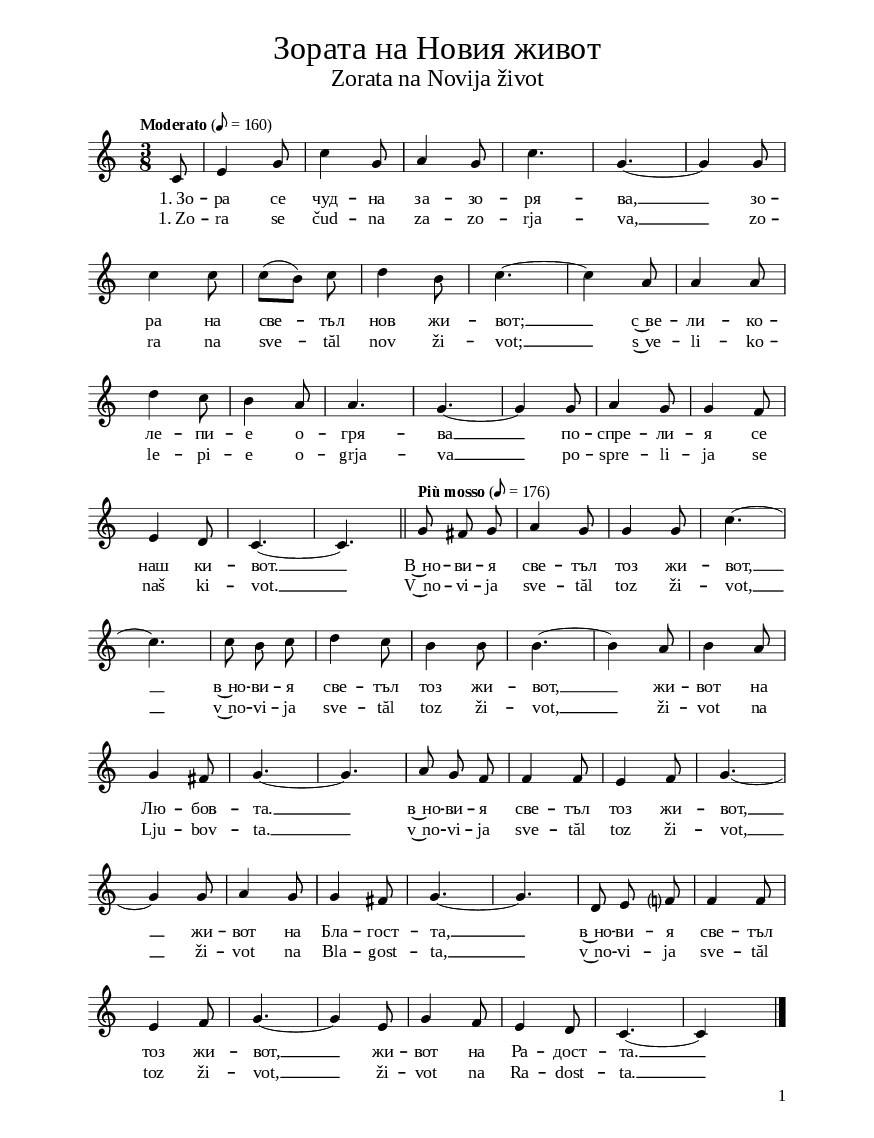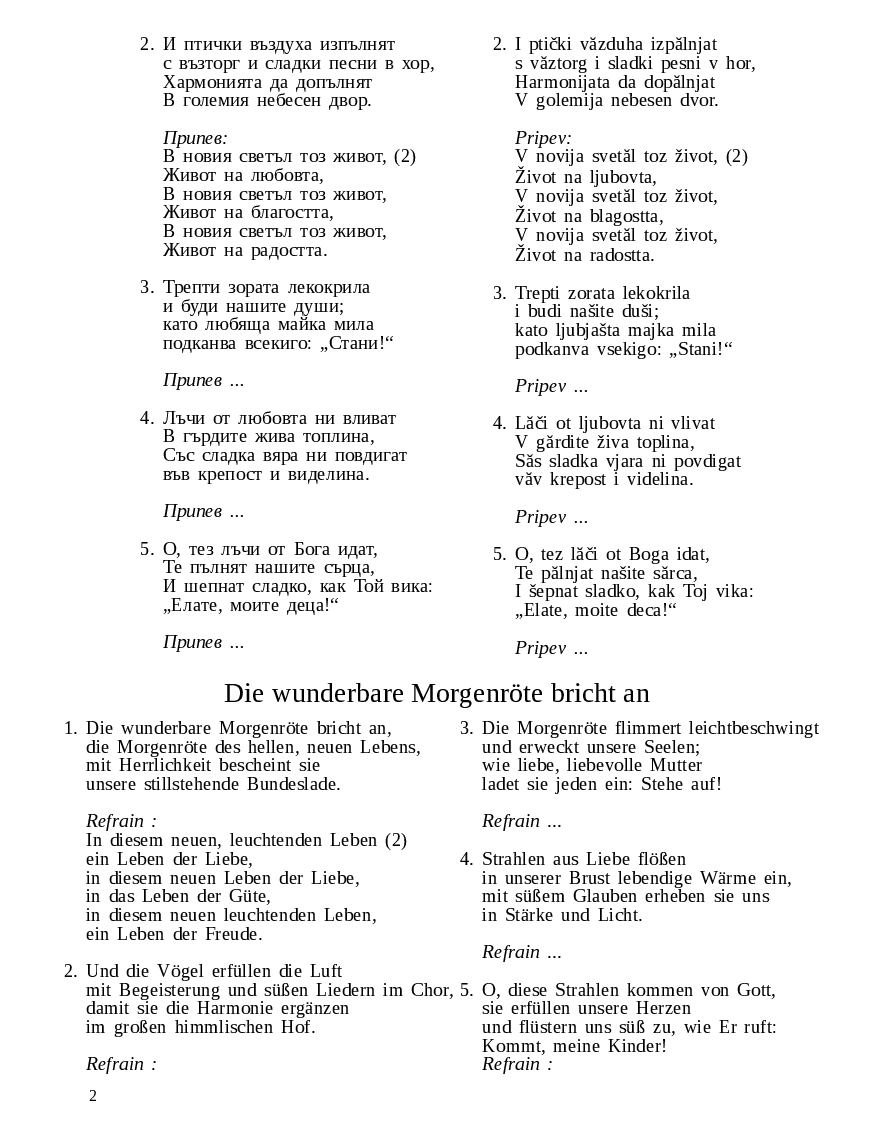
\version "2.24.2"

% include paper part and global functions
\include "include/globals.ily"

\bookpart {
  \label #'ref016
  \tocItem \markup "Зората на Новия живот – Zorata na Novija život"
  \include "include/bookpart-paper.ily"
  \score {
    \include "include/score-layout.ily"

    \new Voice \absolute  {
      \clef treble
      \key c \major
      \time 3/8
      \tempoFunc "Moderato" 8 "160"
      \partial 8
      \autoBeamOff
      c'8 |e'4 g'8|c''4 g'8 |a'4 g'8 |c''4.| g'4. ~ |  g'4 g'8 |\break
      c''4 c''8| \once \autoBeamOn c''8 ([  b'8  ])  \noBeam  c''8 |d''4 b'8  |c''4. ~ | c''4  a'8| a'4 a'8| \break
      d''4  c''8| b'4 a'8| a'4. | g'4. ~ | g'4  g'8 | a'4 g'8 | g'4 f'8 | \break
      e'4 d'8| c'4. ~ | c'4.  | \bar "||"
      \tempoFunc "Più mosso" 8 "176"
      g'8  fis'8 g'8 | a'4 g'8 | g'4 g'8 | c''4. ~ | \break
      c''4.  | c''8 b'8 c''8| d''4 c''8 | b'4  b'8 | b'4. ~ | b'4   a'8| b'4 a'8 | \break
      g'4 fis'8 | g'4. ~ | g'4.  | a'8 g'8 f'8 | f'4 f'8 | e'4 f'8 | g'4. ~ | \break
      g'4  g'8 | a'4 g'8 | g'4 fis'8 | g'4. ~ | g'4. | d'8 e'8 f'?8| f'4 f'8 | \break
      e'4 f'8 | g'4. ~ |g'4  e'8 | g'4 f'8 | e'4 d'8 | c'4. ~ | c' 4 s8 | \bar "|."
    }

    \addlyrics {
      "1. Зо" -- ра се чуд -- на за -- зо -- ря -- ва, __ зо --
      ра на све -- тъл нов жи -- вот; __ с~ве -- ли -- ко --
      ле -- пи -- е о -- гря -- ва __  по -- спре -- ли -- я се
      наш ки -- вот. __  В~но -- ви -- я све -- тъл тоз жи -- вот, __
      в~но -- ви -- я све -- тъл тоз жи -- вот, __  жи -- вот на
      Лю -- бов -- та. __   в~но -- ви -- я све -- тъл тоз жи -- вот, __
      жи -- вот на Бла -- гост -- та, __  в~но -- ви -- я све -- тъл
      тоз жи -- вот, __  жи -- вот на Ра -- дост -- та. __ 
    }

   \addlyrics {
      "1. Zo" -- ra se čud -- na za -- zo -- rja -- va, __ zo --
      ra na sve -- tăl nov ži -- vot; __ s~ve -- li -- ko --
      le -- pi -- e o -- grja -- va __  po -- spre -- li -- ja se
      naš ki -- vot. __ V~no -- vi -- ja sve -- tăl toz ži -- vot, __
      v~no -- vi -- ja sve -- tăl toz ži -- vot, __ ži -- vot na
      Lju -- bov -- ta.  __  v~no -- vi -- ja sve -- tăl toz ži -- vot, __
      ži -- vot na Bla -- gost -- ta, __ v~no -- vi -- ja sve -- tăl
      toz ži -- vot, __  ži -- vot na Ra -- dost -- ta. __ 
    }

    \header {
      title = \titleFunc "Зората на Новия живот" "Zorata na Novija život"
    }

    \midi{}
  } % score

  \pageBreak

  \markup \fontsize #+1.7 {
    \hspace #5
    \override #'(baseline-skip . 1.8)
    \column {
      \line { 2. И птички въздуха изпълнят }
      \line {   "   " с възторг и сладки песни в хор, }
      \line {   "   " Хармонията да допълнят }
      \line {   "   " В големия небесен двор.}

      \line { " " }
      \line { "   " \italic {Припев: } }
      \line {  "   " В новия светъл тоз живот, (2) }
      \line { "   " Живот на любовта, }
      \line {  "   " В новия светъл тоз живот,}
      \line { "   " Живот на благостта, }
      \line { "   "  В новия светъл тоз живот,}
      \line {  "   " Живот на радостта.}
      \line { " " }

      \line { 3. Трепти зората лекокрила  }
      \line {   "   " и буди нашите души; }
      \line {   "   " като любяща майка мила}
      \line {   "   " подканва всекиго: „Стани!“}

      \line { " " }
      \line { "   " \italic {Припев ...} }
      \line { " " }

      \line { 4. Лъчи от любовта ни вливат }
      \line {   "   " В гърдите жива топлина, }
      \line {   "   " Със сладка вяра ни повдигат }
      \line {   "   " във крепост и виделина. }

      \line { " " }
      \line { "   " \italic {Припев ...} }
      \line { " " }

      \line { 5.  О, тез лъчи от Бога идат, }
      \line {   "   " Те пълнят нашите сърца, }
      \line {   "   " И шепнат сладко, как Той вика: }
      \line {   "   " „Елате, моите деца!“ }
      \line { " " }
      \line { "   " \italic {Припев ...} }
      \line { " " }
    }

    \hspace #5
    \override #'(baseline-skip . 1.8)
        \column {
      \line { 2. I ptički văzduha izpălnjat }
      \line {   "   " s văztorg i sladki pesni v hor, }
      \line {   "   " Harmonijata da dopălnjat }
      \line {   "   " V golemija nebesen dvor.}

      \line { " " }
      \line { "   " \italic {Pripev: } }
      \line {  "   " V novija svetăl toz život, (2) }
      \line { "   " Život na ljubovta, }
      \line {  "   " V novija svetăl toz život,}
      \line { "   " Život na blagostta, }
      \line { "   "  V novija svetăl toz život,}
      \line {  "   " Život na radostta.}
      \line { " " }

      \line { 3. Trepti zorata lekokrila  }
      \line {   "   " i budi našite duši; }
      \line {   "   " kato ljubjašta majka mila}
      \line {   "   " podkanva vsekigo: „Stani!“}

      \line { " " }
      \line { "   " \italic {Pripev ...} }
      \line { " " }

      \line { 4. Lăči ot ljubovta ni vlivat }
      \line {   "   " V gărdite živa toplina, }
      \line {   "   " Săs sladka vjara ni povdigat }
      \line {   "   " văv krepost i videlina. }

      \line { " " }
      \line { "   " \italic {Pripev ...} }
      \line { " " }

      \line { 5.  O, tez lăči ot Boga idat, }
      \line {   "   " Te pălnjat našite sărca, }
      \line {   "   " I šepnat sladko, kak Toj vika: }
      \line {   "   " „Elate, moite deca!“ }
      \line { " " }
      \line { "   " \italic {Pripev ...} }
      \line { " " }
    } %column
  } % markup

  \markup \empty-one

  % include foreign translation(s) of the song
  \version "2.24.0"

\markup \fill-line { \fontsize #deTitleFontSize "Die wunderbare Morgenröte bricht an" }
\markup \null
\markup \fontsize #+1.7 {

  \hspace #-3
  \vspace #0.5
  \override #'(baseline-skip . 1.8)

  \column {
    \line { 1. Die wunderbare Morgenröte bricht an, }
    \line {   "   " die Morgenröte des hellen, neuen Lebens, }
    \line {   "   " mit Herrlichkeit bescheint sie}
    \line {   "   " unsere stillstehende Bundeslade.}
    \line { " " }
      \line { "   " \italic { Refrain :}  }
    \line {    "   "In diesem neuen, leuchtenden Leben (2) }
    \line {   "   "ein Leben der Liebe, }
    \line {   "   " in diesem neuen Leben der Liebe, }
    \line {   "   " in das Leben der Güte, }
    \line {   "   "in diesem neuen leuchtenden Leben, }
    \line {   "   "ein Leben der Freude.}

      \line { " " }
      \line { 2. Und die Vögel erfüllen die Luft }
      \line {   "   "mit Begeisterung und süßen Liedern im Chor, }
      \line {   "   " damit sie die Harmonie ergänzen }
      \line {   "   " im großen himmlischen Hof. }
      \line { " " }

      \line { "   " \italic { Refrain :}  }
   
    }
     \override #'(baseline-skip . 1.8)

    \column {
      
      \line { 3. Die Morgenröte flimmert leichtbeschwingt }
      \line {   "   " und erweckt unsere Seelen; }
      \line {   "   " wie liebe, liebevolle Mutter }
      \line {   "   " ladet sie jeden ein: Stehe auf! }

      \line { " " }
      \line { "   " \italic { Refrain } ... }
       \line { " " }
      
      \line { 4. Strahlen aus Liebe flößen }
      \line {   "   " in unserer Brust lebendige Wärme ein, }
      \line {   "   " mit süßem Glauben erheben sie uns }
      \line {   "   " in Stärke und Licht.}

      \line { " " }
      \line { "   " \italic { Refrain } ... }

      \line { " " }
      \line { 5. O, diese Strahlen kommen von Gott, }
      \line {   "   " sie erfüllen unsere Herzen }
      \line {   "   " und flüstern uns süß zu, wie Er ruft: }
      \line {   "   " Kommt, meine Kinder!}
       \line { "   " \italic { Refrain :}  }

    }
}


} % bookpart
